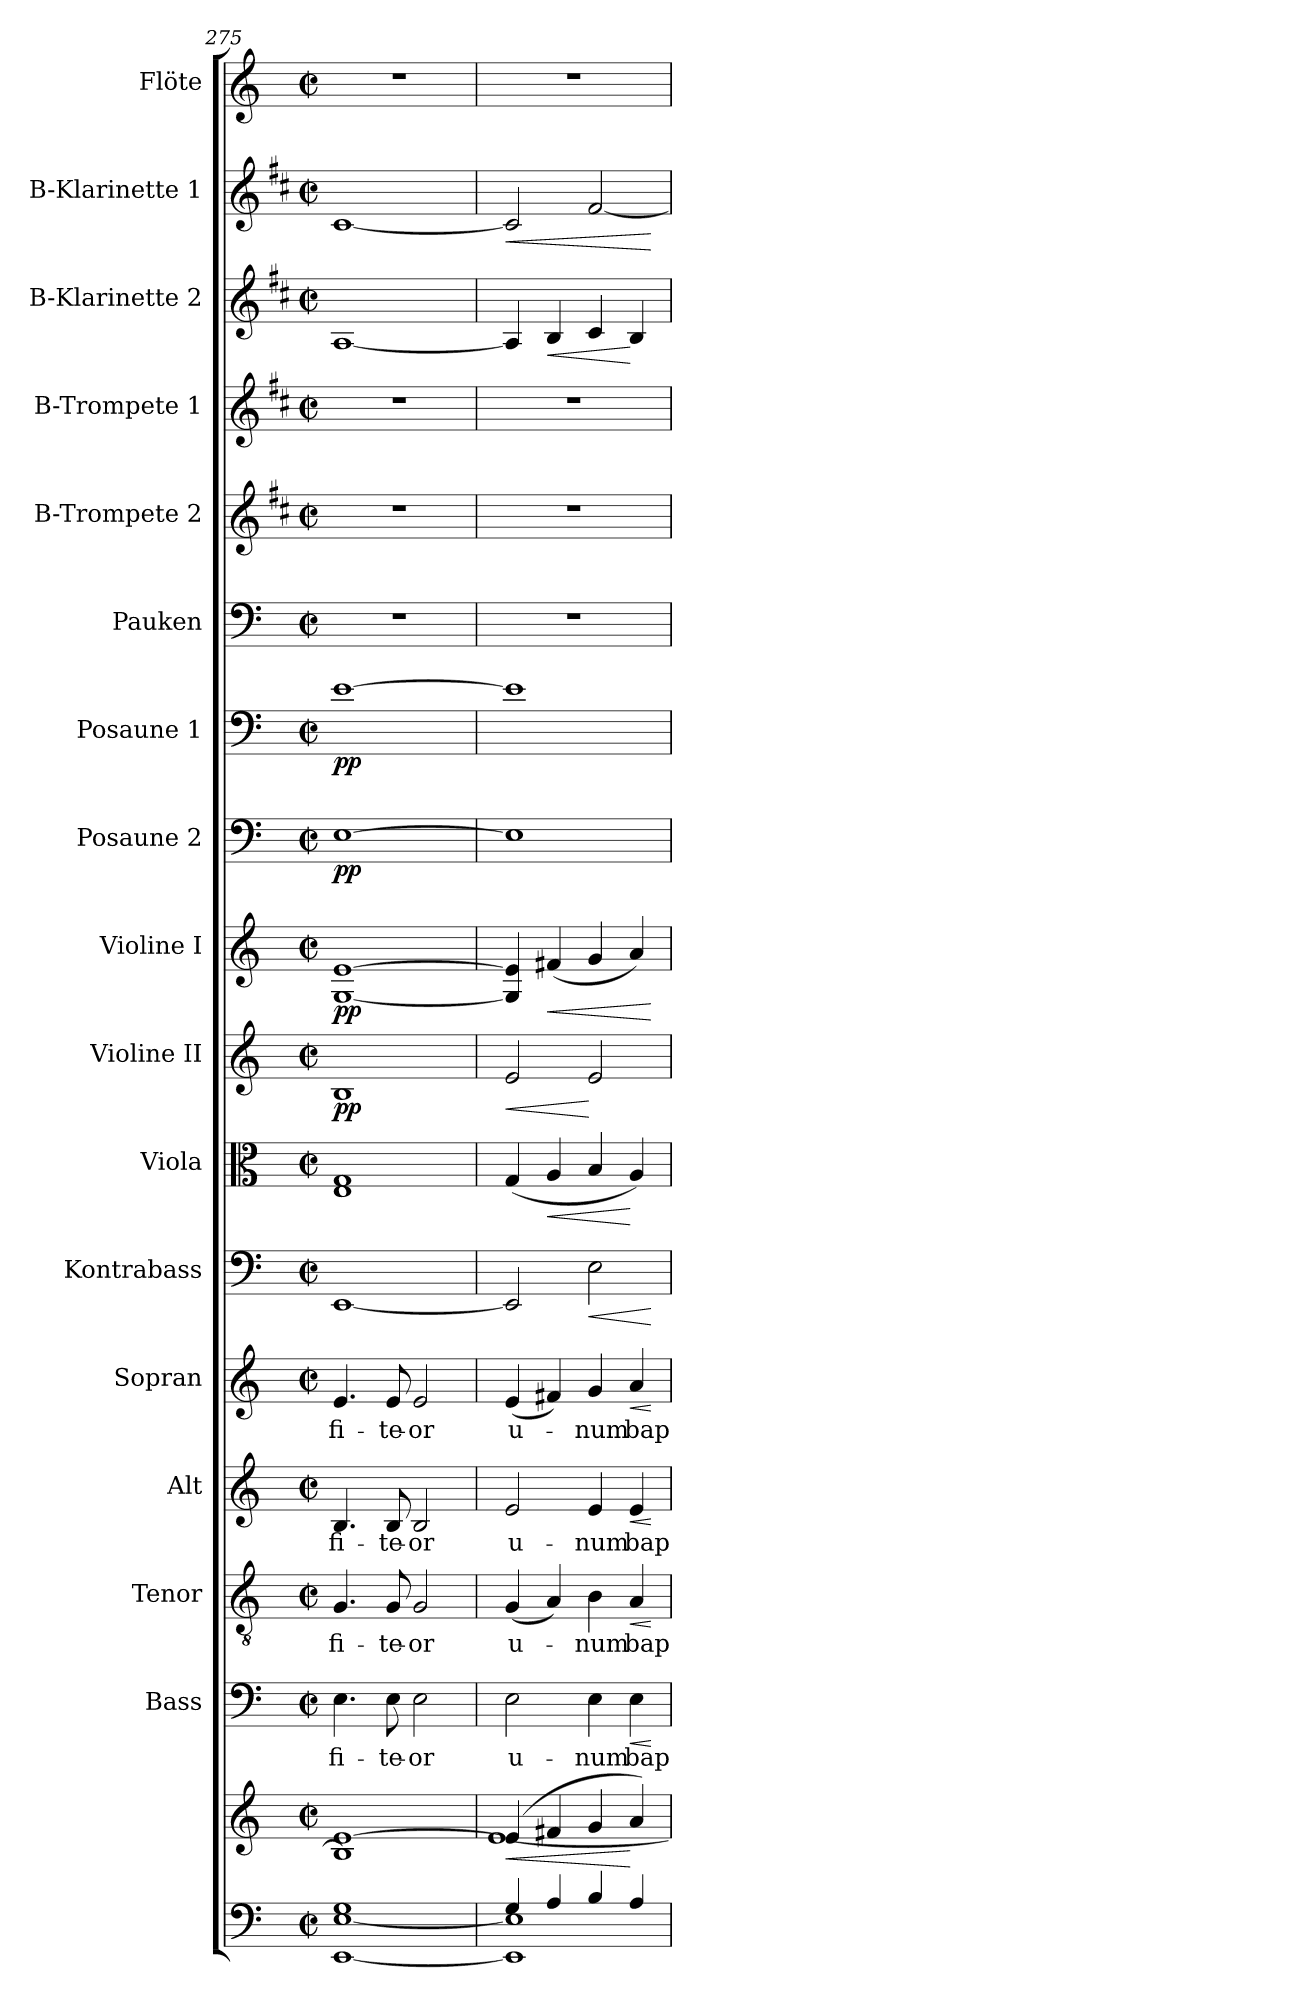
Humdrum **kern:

**kern	**kern	**dynam	**kern	**text	**dynam	**kern	**text	**dynam	**kern	**text	**dynam	**kern	**text	**dynam	**kern	**dynam	**kern	**dynam	**kern	**dynam	**kern	**dynam	**kern	**dynam	**kern	**dynam	**kern	**kern	**kern	**kern	**dynam	**kern	**dynam	**kern
*part17	*part17	*part17	*part16	*part16	*part16	*part15	*part15	*part15	*part14	*part14	*part14	*part13	*part13	*part13	*part12	*part12	*part11	*part11	*part10	*part10	*part9	*part9	*part8	*part8	*part7	*part7	*part6	*part5	*part4	*part3	*part3	*part2	*part2	*part1
*staff18	*staff17	*staff17/18	*staff16	*staff16	*staff16	*staff15	*staff15	*staff15	*staff14	*staff14	*staff14	*staff13	*staff13	*staff13	*staff12	*staff12	*staff11	*staff11	*staff10	*staff10	*staff9	*staff9	*staff8	*staff8	*staff7	*staff7	*staff6	*staff5	*staff4	*staff3	*staff3	*staff2	*staff2	*staff1
*	*	*	*I"Bass	*	*	*I"Tenor	*	*	*I"Alt	*	*	*I"Sopran	*	*	*I"Kontrabass	*	*I"Viola	*	*I"Violine II	*	*I"Violine I	*	*I"Posaune 2	*	*I"Posaune 1	*	*I"Pauken	*I"B-Trompete 2	*I"B-Trompete 1	*I"B-Klarinette 2	*	*I"B-Klarinette 1	*	*I"Flöte
*	*	*	*I'B.	*	*	*I'T.	*	*	*I'A.	*	*	*I'S.	*	*	*I'Kb.	*	*I'Vla.	*	*I'Vl. II	*	*I'Vl. I	*	*I'Pos. 2	*	*I'Pos. 1	*	*I'Pk.	*I'B Trp. 2	*I'B Trp. 1	*I'B Kl. 2	*	*I'B Kl. 1	*	*I'Fl.
*clefF4	*clefG2	*	*clefF4	*	*	*clefGv2	*	*	*clefG2	*	*	*clefG2	*	*	*clefF4	*	*clefC3	*	*clefG2	*	*clefG2	*	*clefF4	*	*clefF4	*	*clefF4	*clefG2	*clefG2	*clefG2	*	*clefG2	*	*clefG2
*	*	*	*	*	*	*	*	*	*	*	*	*	*	*	*ITrd7c12	*	*	*	*	*	*	*	*	*	*	*	*	*ITrd1c2	*ITrd1c2	*ITrd1c2	*	*ITrd1c2	*	*
*k[]	*k[]	*	*k[]	*	*	*k[]	*	*	*k[]	*	*	*k[]	*	*	*k[]	*	*k[]	*	*k[]	*	*k[]	*	*k[]	*	*k[]	*	*k[]	*k[]	*k[]	*k[]	*	*k[]	*	*k[]
*C:	*C:	*	*C:	*	*	*C:	*	*	*C:	*	*	*C:	*	*	*C:	*	*C:	*	*C:	*	*C:	*	*C:	*	*C:	*	*C:	*C:	*C:	*C:	*	*C:	*	*C:
*M2/2	*M2/2	*	*M2/2	*	*	*M2/2	*	*	*M2/2	*	*	*M2/2	*	*	*M2/2	*	*M2/2	*	*M2/2	*	*M2/2	*	*M2/2	*	*M2/2	*	*M2/2	*M2/2	*M2/2	*M2/2	*	*M2/2	*	*M2/2
*met(c|)	*met(c|)	*	*met(c|)	*	*	*met(c|)	*	*	*met(c|)	*	*	*met(c|)	*	*	*met(c|)	*	*met(c|)	*	*met(c|)	*	*met(c|)	*	*met(c|)	*	*met(c|)	*	*met(c|)	*met(c|)	*met(c|)	*met(c|)	*	*met(c|)	*	*met(c|)
=275	=275	=275	=275	=275	=275	=275	=275	=275	=275	=275	=275	=275	=275	=275	=275	=275	=275	=275	=275	=275	=275	=275	=275	=275	=275	=275	=275	=275	=275	=275	=275	=275	=275	=275
*^	*^	*	*	*	*	*	*	*	*	*	*	*	*	*	*	*	*	*	*	*	*	*	*	*	*	*	*	*	*	*	*	*	*	*
!	!	!	!	!	!	!LO:LY:b	!	!	!LO:LY:b	!	!	!LO:LY:b	!	!	!LO:LY:b	!	!	!	!	!	!	!LO:DY:b	!	!LO:DY:b	!	!LO:DY:b	!	!LO:DY:b	!	!	!	!	!	!	!	!
1G	[<1EE [<1E	[>1e	1B]	.	4.E\	-fi-	.	4.G/	-fi-	.	4.B/	-fi-	.	4.e/	-fi-	.	[1EEE	.	1E 1G	.	1B	pp	[1G [1e	pp	[1E	pp	[1e	pp	1r	1r	1r	[1G	.	[1B	.	1r
!	!	!	!	!	!	!LO:LY:b	!	!	!LO:LY:b	!	!	!LO:LY:b	!	!	!LO:LY:b	!	!	!	!	!	!	!	!	!	!	!	!	!	!	!	!	!	!	!	!	!
.	.	.	.	.	8E\	-te-	.	8G/	-te-	.	8B/	-te-	.	8e/	-te-	.	.	.	.	.	.	.	.	.	.	.	.	.	.	.	.	.	.	.	.	.
!	!	!	!	!	!	!LO:LY:b	!	!	!LO:LY:b	!	!	!LO:LY:b	!	!	!LO:LY:b	!	!	!	!	!	!	!	!	!	!	!	!	!	!	!	!	!	!	!	!	!
.	.	.	.	.	2E\	-or	.	2G/	-or	.	2B/	-or	.	2e/	-or	.	.	.	.	.	.	.	.	.	.	.	.	.	.	.	.	.	.	.	.	.
=276	=276	=276	=276	=276	=276	=276	=276	=276	=276	=276	=276	=276	=276	=276	=276	=276	=276	=276	=276	=276	=276	=276	=276	=276	=276	=276	=276	=276	=276	=276	=276	=276	=276	=276	=276	=276
!	!	!	!	!LO:HP:b	!	!LO:LY:b	!	!	!LO:LY:b	!	!	!LO:LY:b	!	!	!LO:LY:b	!	!	!	!	!	!	!LO:HP:b	!	!	!	!	!	!	!	!	!	!	!	!	!LO:HP:b	!
4G/	1EE] 1E]	(4e/]	[<1e	<	2E\	u-	.	(<4G/	u-	.	2e/	u-	.	(<4e/	u-	.	2EEE/]	.	(<4G/	.	2e/	<	4G/] 4e/]	.	1E]	.	1e]	.	1r	1r	1r	4G/]	.	2B/]	<	1r
!	!	!	!	!	!	!	!	!	!	!	!	!	!	!	!	!	!	!	!	!LO:HP:b	!	!	!	!LO:HP:b	!	!	!	!	!	!	!	!	!LO:HP:b	!	!	!
4A/	.	4f#X/	.	.	.	.	.	4A/)	.	.	.	.	.	4f#X/)	.	.	.	.	4A/	<	.	.	(<4f#X/	<	.	.	.	.	.	.	.	4A/	<	.	.	.
!	!	!	!	!	!	!LO:LY:b	!	!	!LO:LY:b	!	!	!LO:LY:b	!	!	!LO:LY:b	!	!	!LO:HP:b	!	!	!	!	!	!	!	!	!	!	!	!	!	!	!	!	!	!
4B/	.	4g/	.	.	4E\	-num	.	4B\	-num	.	4e/	-num	.	4g/	-num	.	2EE\	<	4B/	.	2e/	[	4g/	.	.	.	.	.	.	.	.	4B/	.	[2e/	.	.
!	!	!	!	!	!	!LO:LY:b	!LO:HP:b	!	!LO:LY:b	!LO:HP:b	!	!LO:LY:b	!LO:HP:b	!	!LO:LY:b	!LO:HP:b	!	!	!	!	!	!	!	!	!	!	!	!	!	!	!	!	!	!	!	!
4A/	.	4a/)	.	[	4E\	bap-	<	4A/	bap-	<	4e/	bap-	<	4a/	bap-	<	.	.	4A/)	[	.	.	4a/)	.	.	.	.	.	.	.	.	4A/	[	.	.	.
*v	*v	*	*	*	*	*	*	*	*	*	*	*	*	*	*	*	*	*	*	*	*	*	*	*	*	*	*	*	*	*	*	*	*	*	*	*
*	*v	*v	*	*	*	*	*	*	*	*	*	*	*	*	*	*	*	*	*	*	*	*	*	*	*	*	*	*	*	*	*	*	*	*	*
.	.	.	.	.	[	.	.	[	.	.	[	.	.	[	.	[	.	.	.	.	.	[	.	.	.	.	.	.	.	.	.	.	[	.
=	=	=	=	=	=	=	=	=	=	=	=	=	=	=	=	=	=	=	=	=	=	=	=	=	=	=	=	=	=	=	=	=	=	=
*-	*-	*-	*-	*-	*-	*-	*-	*-	*-	*-	*-	*-	*-	*-	*-	*-	*-	*-	*-	*-	*-	*-	*-	*-	*-	*-	*-	*-	*-	*-	*-	*-	*-	*-
